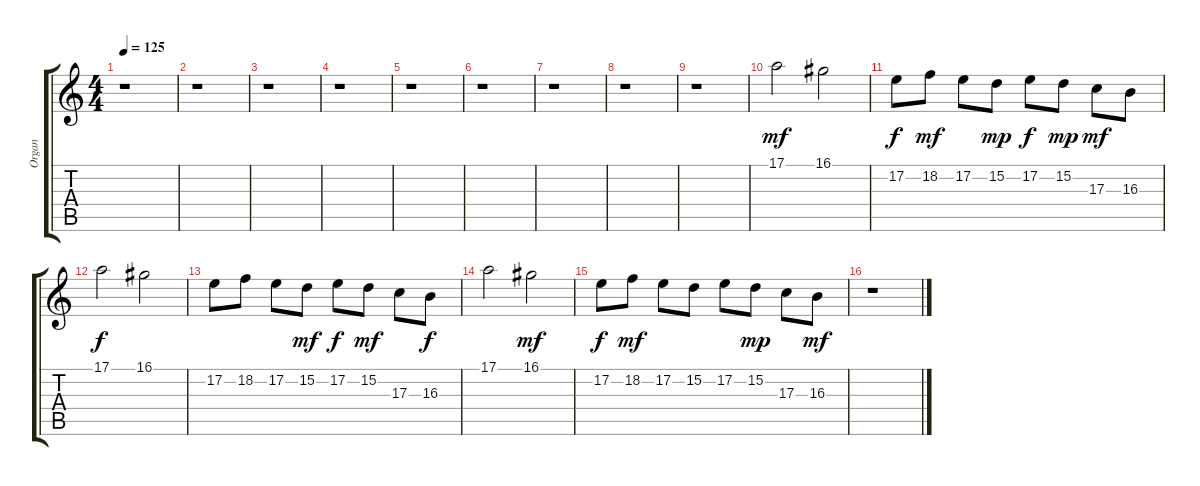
\track ("Organ" "Organ") {instrument reedorgan}
\staff {score tabs}
\tuning (E4 B3 G3 D3 A2 E2) {hide}
\ts (4 4)
\tempo 125
\clef g2
\ks c
r.1{dy f} |
r.1 |
r.1 |
r.1 |
r.1 |
r.1 |
r.1 |
r.1 |
r.1 |
17.1.2{dy mf volume 10} 16.1.2 |
17.2.8{dy f} 18.2.8{dy mf} 17.2.8 15.2.8{dy mp} 17.2.8{dy f} 15.2.8{dy mp} 17.3.8{dy mf} 16.3.8 |
17.1.2{dy f} 16.1.2 |
17.2.8 18.2.8 17.2.8 15.2.8{dy mf} 17.2.8{dy f} 15.2.8{dy mf} 17.3.8 16.3.8{dy f} |
17.1.2 16.1.2{dy mf} |
17.2.8{dy f} 18.2.8{dy mf} 17.2.8 15.2.8 17.2.8 15.2.8{dy mp} 17.3.8 16.3.8{dy mf} |
r.1
